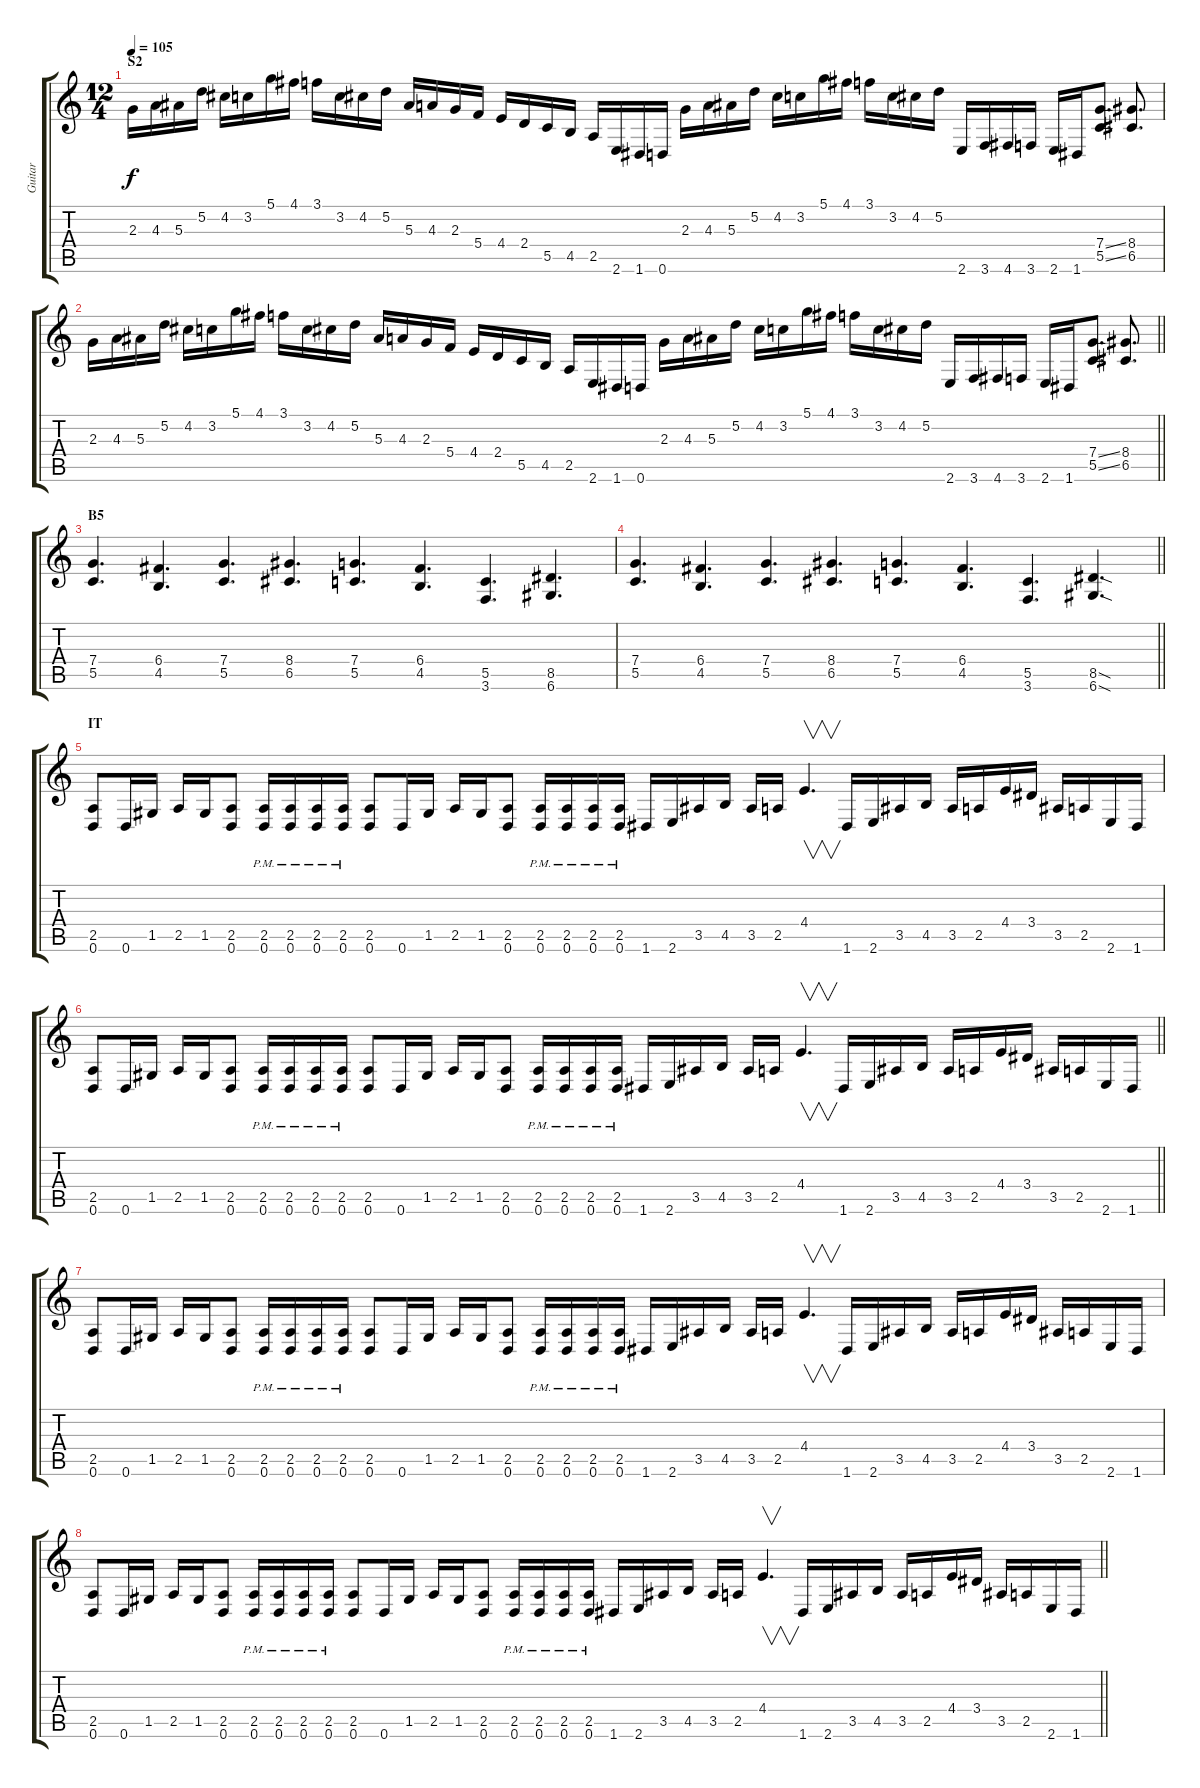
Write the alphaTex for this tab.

\track ("Guitar" "Guitar") {instrument distortionguitar}
\staff {score tabs}
\tuning (D4 A3 F3 C3 G2 D2) {hide}
\ts (12 4)
\section ("" "S2")
\tempo 105
\clef g2
\ks c
2.3.16{dy f} 4.3.16 5.3.16 5.2.16 4.2.16 3.2.16 5.1.16 4.1.16 3.1.16 3.2.16 4.2.16 5.2.16 5.3.16 4.3.16 2.3.16 5.4.16 4.4.16 2.4.16 5.5.16 4.5.16 2.5.16 2.6.16 1.6.16 0.6.16 2.3.16 4.3.16 5.3.16 5.2.16 4.2.16 3.2.16 5.1.16 4.1.16 3.1.16 3.2.16 4.2.16 5.2.16 2.6.16 3.6.16 4.6.16 3.6.16 2.6.16 1.6.16 (7.4{ss} 5.5{ss}).8{d} (8.4 6.5).8{d} |
\barLineRight lightlight
2.3.16 4.3.16 5.3.16 5.2.16 4.2.16 3.2.16 5.1.16 4.1.16 3.1.16 3.2.16 4.2.16 5.2.16 5.3.16 4.3.16 2.3.16 5.4.16 4.4.16 2.4.16 5.5.16 4.5.16 2.5.16 2.6.16 1.6.16 0.6.16 2.3.16 4.3.16 5.3.16 5.2.16 4.2.16 3.2.16 5.1.16 4.1.16 3.1.16 3.2.16 4.2.16 5.2.16 2.6.16 3.6.16 4.6.16 3.6.16 2.6.16 1.6.16 (7.4{ss} 5.5{ss}).8{d} (8.4 6.5).8{d} |
\section ("" "B5")
(7.4 5.5).4{d} (6.4 4.5).4{d} (7.4 5.5).4{d} (8.4 6.5).4{d} (7.4 5.5).4{d} (6.4 4.5).4{d} (5.5 3.6).4{d} (8.5 6.6).4{d} |
\barLineRight lightlight
(7.4 5.5).4{d} (6.4 4.5).4{d} (7.4 5.5).4{d} (8.4 6.5).4{d} (7.4 5.5).4{d} (6.4 4.5).4{d} (5.5 3.6).4{d} (8.5{sod} 6.6{sod}).4{d} |
\section ("" "IT")
(2.5 0.6).8 0.6.16 1.5.16 2.5.16 1.5.16 (2.5 0.6).8 (2.5{pm} 0.6{pm}).16 (2.5{pm} 0.6{pm}).16 (2.5{pm} 0.6{pm}).16 (2.5{pm} 0.6{pm}).16 (2.5 0.6).8 0.6.16 1.5.16 2.5.16 1.5.16 (2.5 0.6).8 (2.5{pm} 0.6{pm}).16 (2.5{pm} 0.6{pm}).16 (2.5{pm} 0.6{pm}).16 (2.5{pm} 0.6{pm}).16 1.6.16 2.6.16 3.5.16 4.5.16 3.5.16 2.5.16 4.4.4{v d} 1.6.16 2.6.16 3.5.16 4.5.16 3.5.16 2.5.16 4.4.16 3.4.16 3.5.16 2.5.16 2.6.16 1.6.16 |
\barLineRight lightlight
(2.5 0.6).8 0.6.16 1.5.16 2.5.16 1.5.16 (2.5 0.6).8 (2.5{pm} 0.6{pm}).16 (2.5{pm} 0.6{pm}).16 (2.5{pm} 0.6{pm}).16 (2.5{pm} 0.6{pm}).16 (2.5 0.6).8 0.6.16 1.5.16 2.5.16 1.5.16 (2.5 0.6).8 (2.5{pm} 0.6{pm}).16 (2.5{pm} 0.6{pm}).16 (2.5{pm} 0.6{pm}).16 (2.5{pm} 0.6{pm}).16 1.6.16 2.6.16 3.5.16 4.5.16 3.5.16 2.5.16 4.4.4{v d} 1.6.16 2.6.16 3.5.16 4.5.16 3.5.16 2.5.16 4.4.16 3.4.16 3.5.16 2.5.16 2.6.16 1.6.16 |
(2.5 0.6).8 0.6.16 1.5.16 2.5.16 1.5.16 (2.5 0.6).8 (2.5{pm} 0.6{pm}).16 (2.5{pm} 0.6{pm}).16 (2.5{pm} 0.6{pm}).16 (2.5{pm} 0.6{pm}).16 (2.5 0.6).8 0.6.16 1.5.16 2.5.16 1.5.16 (2.5 0.6).8 (2.5{pm} 0.6{pm}).16 (2.5{pm} 0.6{pm}).16 (2.5{pm} 0.6{pm}).16 (2.5{pm} 0.6{pm}).16 1.6.16 2.6.16 3.5.16 4.5.16 3.5.16 2.5.16 4.4.4{v d} 1.6.16 2.6.16 3.5.16 4.5.16 3.5.16 2.5.16 4.4.16 3.4.16 3.5.16 2.5.16 2.6.16 1.6.16 |
\barLineRight lightlight
(2.5 0.6).8 0.6.16 1.5.16 2.5.16 1.5.16 (2.5 0.6).8 (2.5{pm} 0.6{pm}).16 (2.5{pm} 0.6{pm}).16 (2.5{pm} 0.6{pm}).16 (2.5{pm} 0.6{pm}).16 (2.5 0.6).8 0.6.16 1.5.16 2.5.16 1.5.16 (2.5 0.6).8 (2.5{pm} 0.6{pm}).16 (2.5{pm} 0.6{pm}).16 (2.5{pm} 0.6{pm}).16 (2.5{pm} 0.6{pm}).16 1.6.16 2.6.16 3.5.16 4.5.16 3.5.16 2.5.16 4.4.4{v d} 1.6.16 2.6.16 3.5.16 4.5.16 3.5.16 2.5.16 4.4.16 3.4.16 3.5.16 2.5.16 2.6.16 1.6.16
